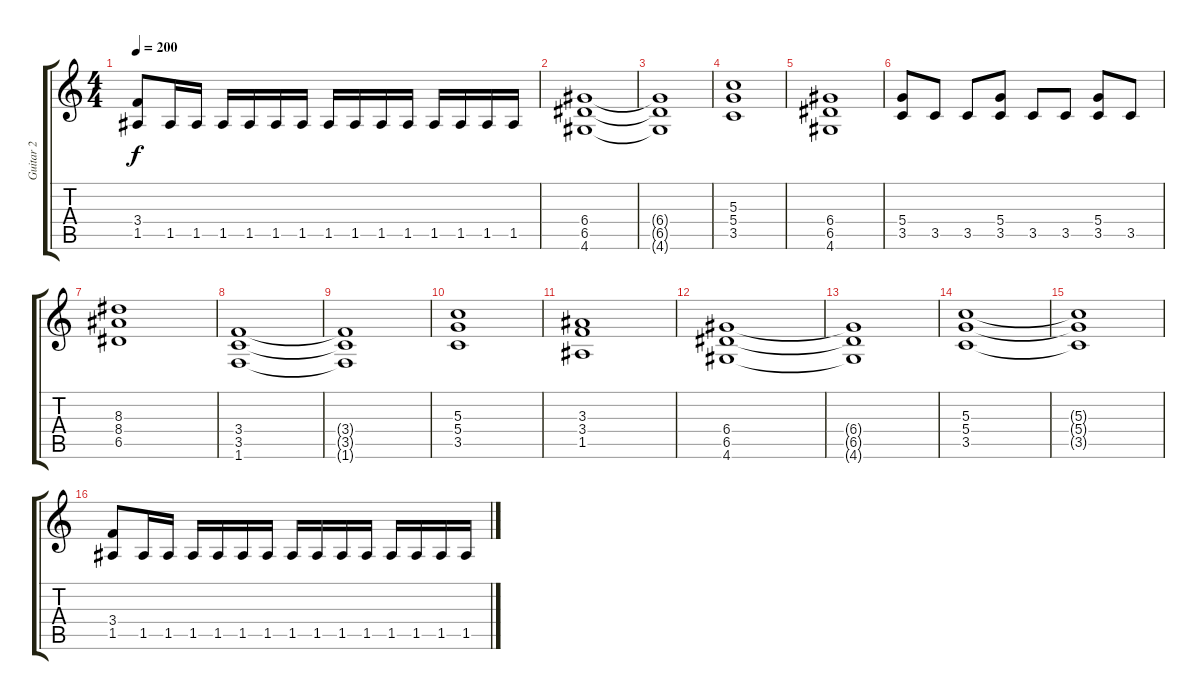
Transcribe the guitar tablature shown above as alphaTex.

\track ("Guitar 2" "Guitar 2") {instrument distortionguitar}
\staff {score tabs}
\tuning (E4 B3 G3 D3 A2 E2) {hide}
\ts (4 4)
\tempo 200
\clef g2
\ks c
(3.4 1.5).8{dy f} 1.5.16 1.5.16 1.5.16 1.5.16 1.5.16 1.5.16 1.5.16 1.5.16 1.5.16 1.5.16 1.5.16 1.5.16 1.5.16 1.5.16 |
(6.4 6.5 4.6).1 |
(6.4{t} 6.5{t} 4.6{t}).1 |
(5.3 5.4 3.5).1 |
(6.4 6.5 4.6).1 |
(5.4 3.5).8 3.5.8 3.5.8 (5.4 3.5).8 3.5.8 3.5.8 (5.4 3.5).8 3.5.8 |
(8.3 8.4 6.5).1 |
\section ("" "")
(3.4 3.5 1.6).1 |
(3.4{t} 3.5{t} 1.6{t}).1 |
(5.3 5.4 3.5).1 |
(3.3 3.4 1.5).1 |
\section ("" "")
(6.4 6.5 4.6).1 |
(6.4{t} 6.5{t} 4.6{t}).1 |
(5.3 5.4 3.5).1 |
(5.3{t} 5.4{t} 3.5{t}).1 |
(3.4 1.5).8 1.5.16 1.5.16 1.5.16 1.5.16 1.5.16 1.5.16 1.5.16 1.5.16 1.5.16 1.5.16 1.5.16 1.5.16 1.5.16 1.5.16
